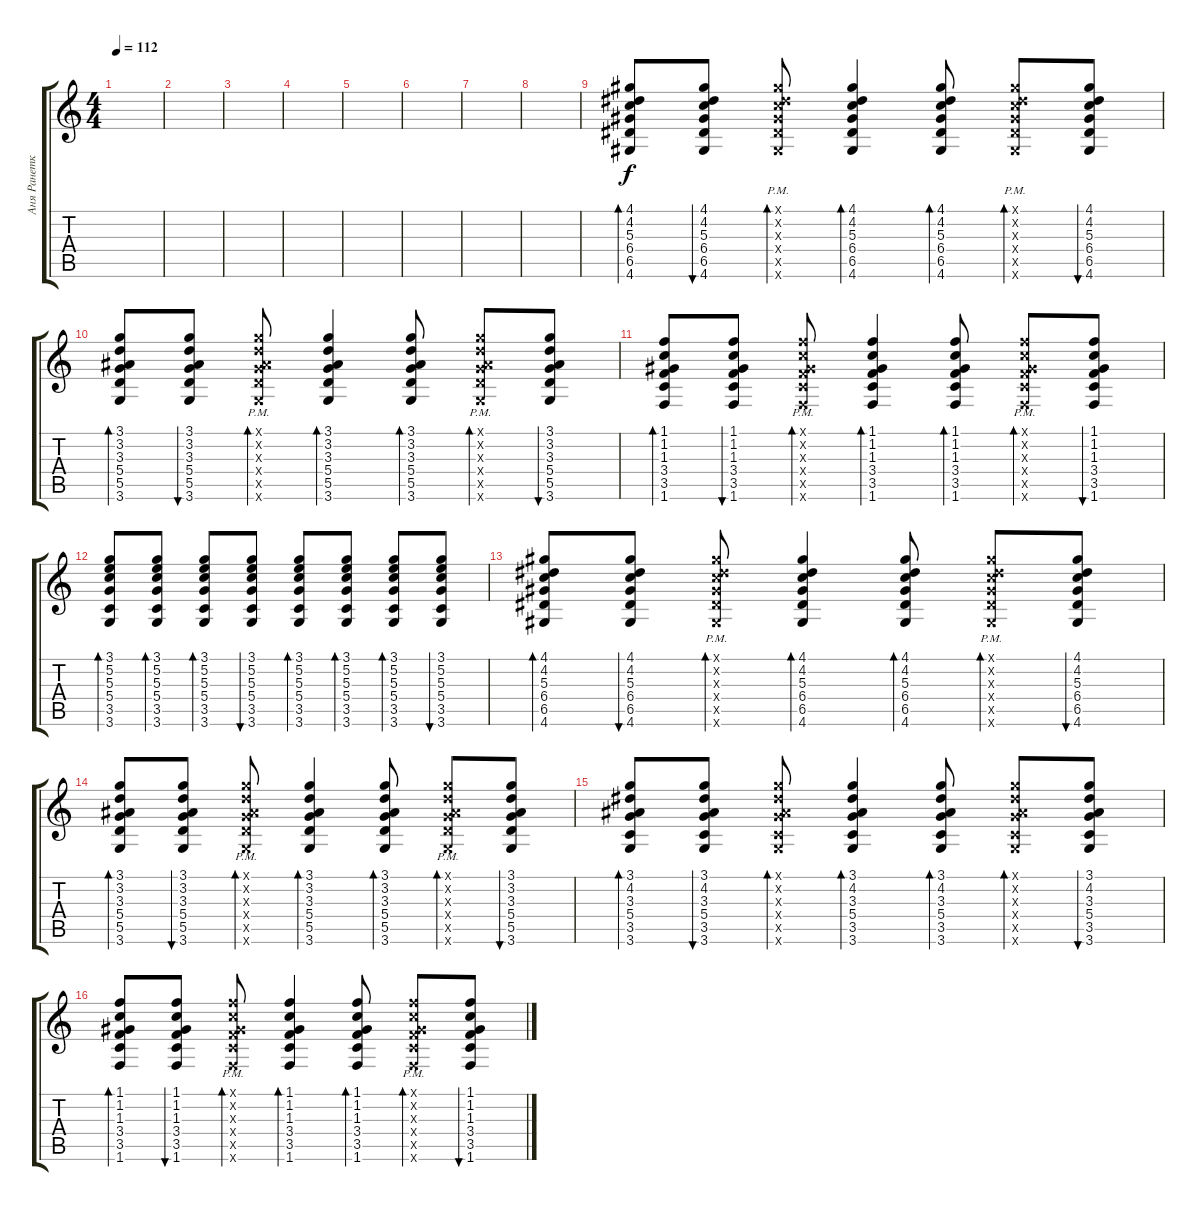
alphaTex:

\track ("Аня Ранетка" "Аня Ранетк") {instrument acousticguitarsteel}
\staff {score tabs}
\tuning (E4 B3 G3 D3 A2 E2) {hide}
\ts (4 4)
\tempo 112
\clef g2
\ks c
|
|
|
|
|
|
|
|
(4.1 4.2 5.3 6.4 6.5 4.6).8{bd 60} (4.1 4.2 5.3 6.4 6.5 4.6).8{bu 60} (4.1{pm x} 4.2{x} 5.3{pm x} 6.4{pm x} 6.5{pm x} 4.6{pm x}).8{bd 60} (4.1 4.2 5.3 6.4 6.5 4.6).4{bd 60} (4.1 4.2 5.3 6.4 6.5 4.6).8{bd 60} (4.1{pm x} 4.2{x} 5.3{pm x} 6.4{pm x} 6.5{pm x} 4.6{pm x}).8{bd 60} (4.1 4.2 5.3 6.4 6.5 4.6).8{bu 60} |
(3.1 3.2 3.3 5.4 5.5 3.6).8{bd 60} (3.1 3.2 3.3 5.4 5.5 3.6).8{bu 60} (3.1{pm x} 3.2{x} 3.3{pm x} 5.4{pm x} 5.5{pm x} 3.6{pm x}).8{bd 60} (3.1 3.2 3.3 5.4 5.5 3.6).4{bd 60} (3.1 3.2 3.3 5.4 5.5 3.6).8{bd 60} (3.1{pm x} 3.2{x} 3.3{pm x} 5.4{pm x} 5.5{pm x} 3.6{pm x}).8{bd 60} (3.1 3.2 3.3 5.4 5.5 3.6).8{bu 60} |
(1.1 1.2 1.3 3.4 3.5 1.6).8{bd 60} (1.1 1.2 1.3 3.4 3.5 1.6).8{bu 60} (1.1{pm x} 1.2{x} 1.3{pm x} 3.4{pm x} 3.5{pm x} 1.6{pm x}).8{bd 60} (1.1 1.2 1.3 3.4 3.5 1.6).4{bd 60} (1.1 1.2 1.3 3.4 3.5 1.6).8{bd 60} (1.1{pm x} 1.2{x} 1.3{pm x} 3.4{pm x} 3.5{pm x} 1.6{pm x}).8{bd 60} (1.1 1.2 1.3 3.4 3.5 1.6).8{bu 60} |
(3.1 5.2 5.3 5.4 3.5 3.6).8{bd 60} (3.1 5.2 5.3 5.4 3.5 3.6).8{bd 60} (3.1 5.2 5.3 5.4 3.5 3.6).8{bd 60} (3.1 5.2 5.3 5.4 3.5 3.6).8{bu 60} (3.1 5.2 5.3 5.4 3.5 3.6).8{bd 60} (3.1 5.2 5.3 5.4 3.5 3.6).8{bd 60} (3.1 5.2 5.3 5.4 3.5 3.6).8{bd 60} (3.1 5.2 5.3 5.4 3.5 3.6).8{bu 60} |
(4.1 4.2 5.3 6.4 6.5 4.6).8{bd 60} (4.1 4.2 5.3 6.4 6.5 4.6).8{bu 60} (4.1{pm x} 4.2{x} 5.3{pm x} 6.4{pm x} 6.5{pm x} 4.6{pm x}).8{bd 60} (4.1 4.2 5.3 6.4 6.5 4.6).4{bd 60} (4.1 4.2 5.3 6.4 6.5 4.6).8{bd 60} (4.1{pm x} 4.2{x} 5.3{pm x} 6.4{pm x} 6.5{pm x} 4.6{pm x}).8{bd 60} (4.1 4.2 5.3 6.4 6.5 4.6).8{bu 60} |
(3.1 3.2 3.3 5.4 5.5 3.6).8{bd 60} (3.1 3.2 3.3 5.4 5.5 3.6).8{bu 60} (3.1{pm x} 3.2{x} 3.3{pm x} 5.4{pm x} 5.5{pm x} 3.6{pm x}).8{bd 60} (3.1 3.2 3.3 5.4 5.5 3.6).4{bd 60} (3.1 3.2 3.3 5.4 5.5 3.6).8{bd 60} (3.1{pm x} 3.2{x} 3.3{pm x} 5.4{pm x} 5.5{pm x} 3.6{pm x}).8{bd 60} (3.1 3.2 3.3 5.4 5.5 3.6).8{bu 60} |
(3.1 4.2 3.3 5.4 3.5 3.6).8{bd 60} (3.1 4.2 3.3 5.4 3.5 3.6).8{bu 60} (3.1{x} 4.2{x} 3.3{x} 5.4{x} 3.5{x} 3.6{x}).8{bd 60} (3.1 4.2 3.3 5.4 3.5 3.6).4{bd 60} (3.1 4.2 3.3 5.4 3.5 3.6).8{bd 60} (3.1{x} 4.2{x} 3.3{x} 5.4{x} 3.5{x} 3.6{x}).8{bd 60} (3.1 4.2 3.3 5.4 3.5 3.6).8{bu 60} |
(1.1 1.2 1.3 3.4 3.5 1.6).8{bd 60} (1.1 1.2 1.3 3.4 3.5 1.6).8{bu 60} (1.1{pm x} 1.2{x} 1.3{pm x} 3.4{pm x} 3.5{pm x} 1.6{pm x}).8{bd 60} (1.1 1.2 1.3 3.4 3.5 1.6).4{bd 60} (1.1 1.2 1.3 3.4 3.5 1.6).8{bd 60} (1.1{pm x} 1.2{x} 1.3{pm x} 3.4{pm x} 3.5{pm x} 1.6{pm x}).8{bd 60} (1.1 1.2 1.3 3.4 3.5 1.6).8{bu 60}
